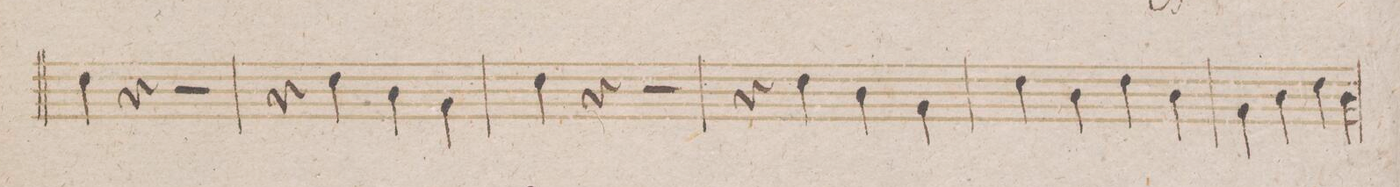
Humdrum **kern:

**kern	**dynam
*I"Fagotto 2do	*
*clefF4	*
*k[b-]	*
*met(c)	*
*M4/4	*
4F\	.
4r	.
2r	.
=22	=22
4r	.
4F\	.
4D\	.
4BB-\	.
=23	=23
4F\	.
4r	.
2r	.
=24	=24
4r	.
4F\	.
4D\	.
4BB-\	.
=25	=25
4F\	.
4D\	.
4F\	.
4D\	.
=26	=26
4BB-\	.
4D\	.
4F\	.
4D\	.
=27	=27
*-	*-
